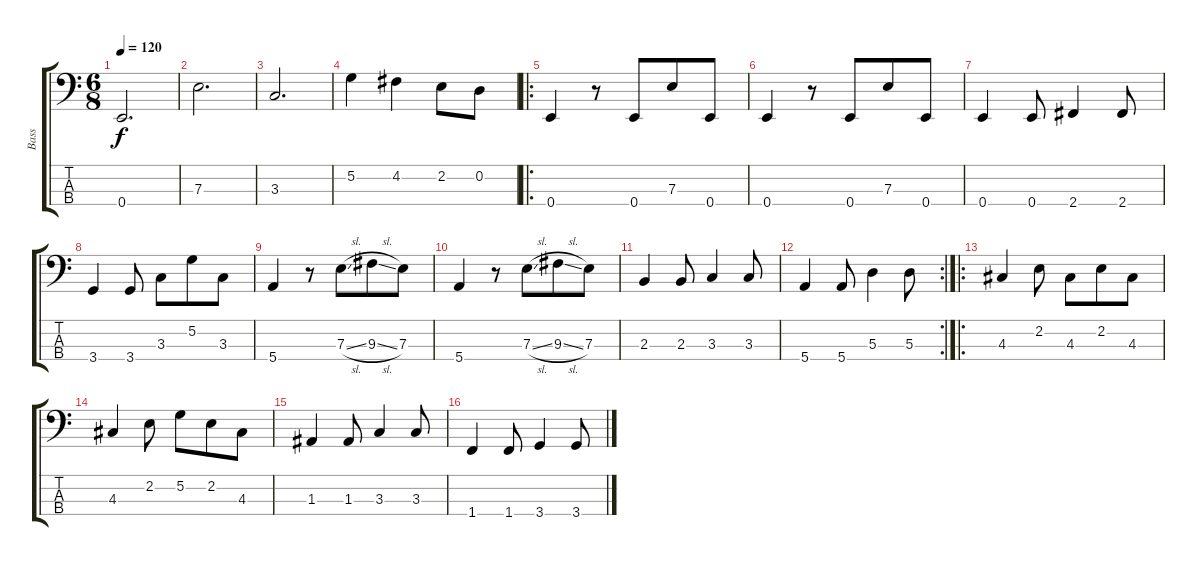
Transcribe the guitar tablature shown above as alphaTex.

\track ("Bass" "Bass") {instrument acousticguitarnylon}
\staff {score tabs}
\tuning (G2 D2 A1 E1) {hide}
\ts (6 8)
\tempo 120
\clef f4
\ks c
0.4.2{d dy f} |
7.3.2{d} |
3.3.2{d} |
5.2.4 4.2.4 2.2.8 0.2.8 |
\ro
0.4.4 r.8 0.4.8 7.3.8 0.4.8 |
0.4.4 r.8 0.4.8 7.3.8 0.4.8 |
0.4.4 0.4.8 2.4.4 2.4.8 |
3.4.4 3.4.8 3.3.8 5.2.8 3.3.8 |
5.4.4 r.8 7.3{sl}.8 9.3{sl}.8 7.3.8 |
5.4.4 r.8 7.3{sl}.8 9.3{sl}.8 7.3.8 |
2.3.4 2.3.8 3.3.4 3.3.8 |
\rc 2
5.4.4 5.4.8 5.3.4 5.3.8 |
\ro
4.3.4 2.2.8 4.3.8 2.2.8 4.3.8 |
4.3.4 2.2.8 5.2.8 2.2.8 4.3.8 |
1.3.4 1.3.8 3.3.4 3.3.8 |
1.4.4 1.4.8 3.4.4 3.4.8
